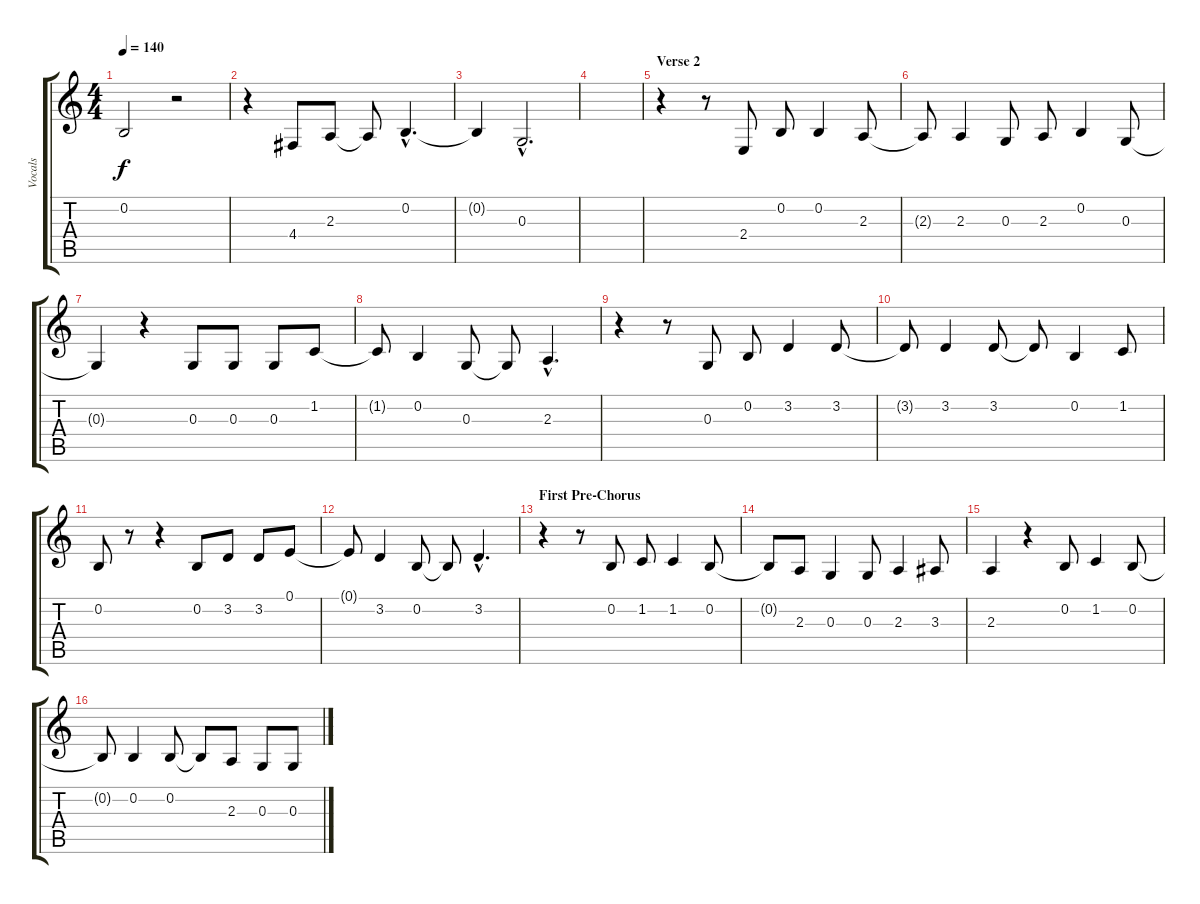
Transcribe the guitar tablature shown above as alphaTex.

\track ("Vocals" "Vocals") {instrument lead1square}
\staff {score tabs}
\tuning (E4 B3 G3 D3 A2 E2) {hide}
\ts (4 4)
\tempo 140
\clef g2
\ks c
0.2{t}.2{dy f} r.2 |
r.4 4.4.8 2.3.8 2.3{t}.8 0.2{hac}.4{d} |
0.2{t}.4 0.3{hac}.2{d} |
|
\section ("" "Verse 2")
r.4 r.8 2.4.8 0.2.8 0.2.4 2.3.8 |
2.3{t}.8 2.3.4 0.3.8 2.3.8 0.2.4 0.3.8 |
0.3{t}.4 r.4 0.3.8 0.3.8 0.3.8 1.2.8 |
1.2{t}.8 0.2.4 0.3.8 0.3{t}.8 2.3{hac}.4{d} |
r.4 r.8 0.3.8 0.2.8 3.2.4 3.2.8 |
3.2{t}.8 3.2.4 3.2.8 3.2{t}.8 0.2.4 1.2.8 |
0.2.8 r.8 r.4 0.2.8 3.2.8 3.2.8 0.1.8 |
0.1{t}.8 3.2.4 0.2.8 0.2{t}.8 3.2{hac}.4{d} |
\section ("" "First Pre-Chorus")
r.4 r.8 0.2.8 1.2.8 1.2.4 0.2.8 |
0.2{t}.8 2.3.8 0.3.4 0.3.8 2.3.4 3.3.8 |
2.3.4 r.4 0.2.8 1.2.4 0.2.8 |
0.2{t}.8 0.2.4 0.2.8 0.2{t}.8 2.3.8 0.3.8 0.3.8
